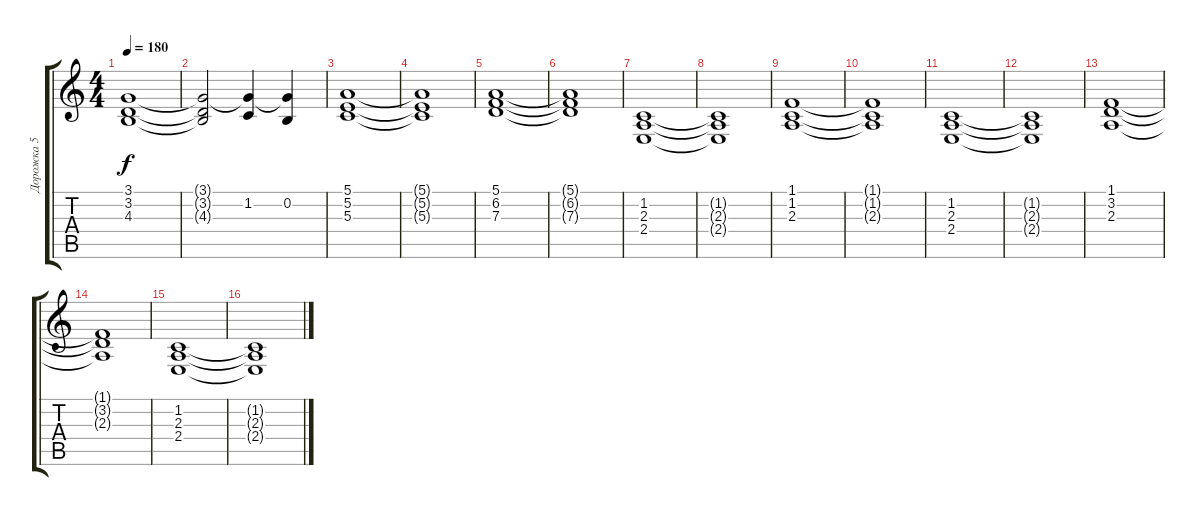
\track ("Дорожка 5" "Дорожка 5") {instrument stringensemble2}
\staff {score tabs}
\tuning (E4 B3 G3 D3 A2 E2) {hide}
\ts (4 4)
\tempo 180
\clef g2
\ks c
(3.1 3.2 4.3).1{dy f} |
(3.1{t} 3.2{t} 4.3{t}).2 (3.1{t} 1.2).4 (3.1{t} 0.2).4 |
(5.1 5.2 5.3).1 |
(5.1{t} 5.2{t} 5.3{t}).1 |
(5.1 6.2 7.3).1 |
(5.1{t} 6.2{t} 7.3{t}).1 |
(1.2 2.3 2.4).1 |
(1.2{t} 2.3{t} 2.4{t}).1 |
(1.1 1.2 2.3).1 |
(1.1{t} 1.2{t} 2.3{t}).1 |
(1.2 2.3 2.4).1 |
(1.2{t} 2.3{t} 2.4{t}).1 |
(1.1 3.2 2.3).1 |
(1.1{t} 3.2{t} 2.3{t}).1 |
(1.2 2.3 2.4).1 |
(1.2{t} 2.3{t} 2.4{t}).1
